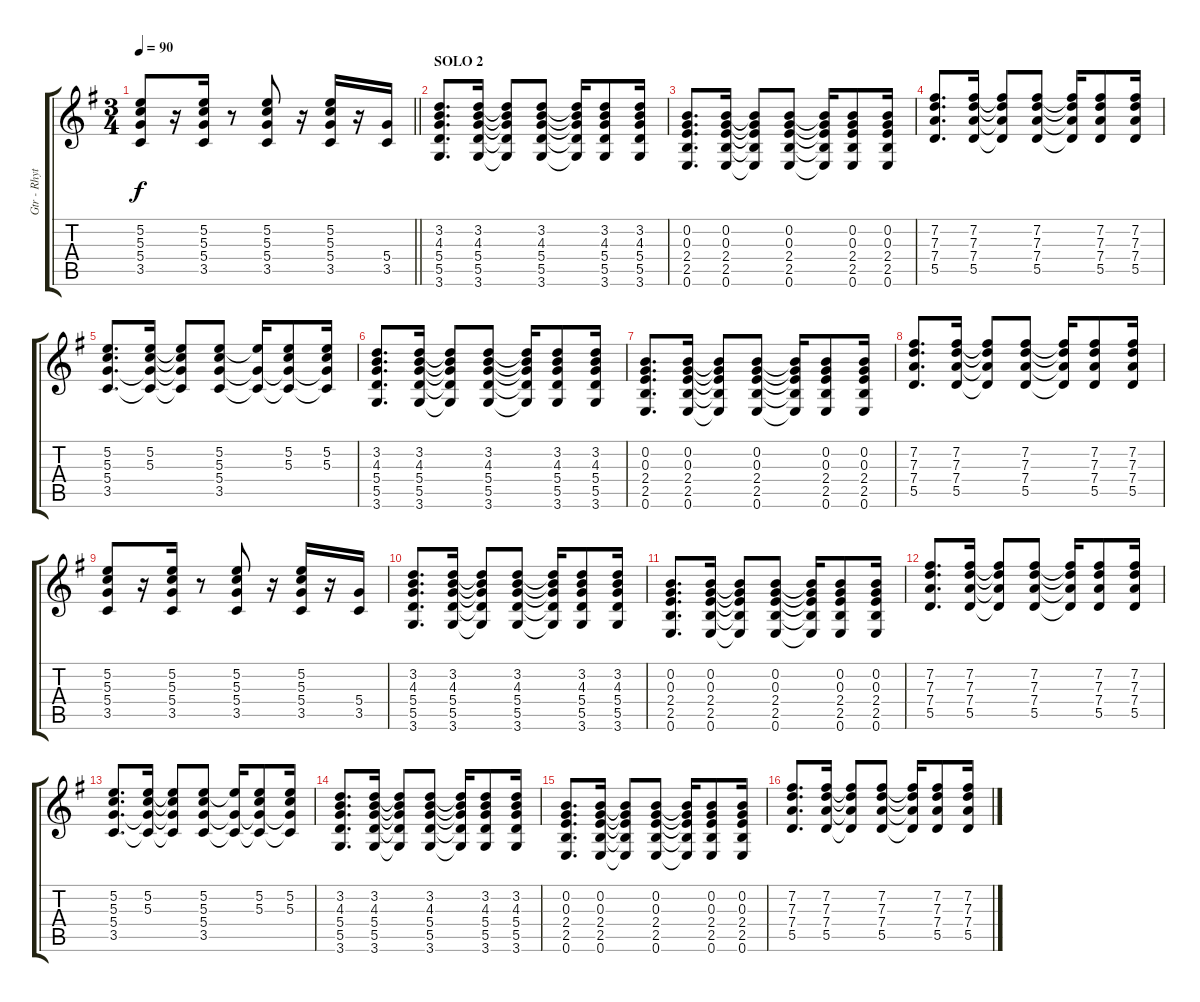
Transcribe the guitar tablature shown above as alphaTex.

\track ("Gtr - Rhythm" "Gtr - Rhyt") {instrument overdrivenguitar}
\staff {score tabs}
\tuning (E4 B3 G3 D3 A2 E2) {hide}
\ts (3 4)
\tempo 90
\clef g2
\barLineRight lightlight
\ks g
(5.2 5.3 5.4 3.5).8{dy f} r.16 (5.2 5.3 5.4 3.5).16 r.8 (5.2 5.3 5.4 3.5).8 r.16 (5.2 5.3 5.4 3.5).16 r.16 (5.4 3.5).16 |
\section ("" "SOLO 2")
(3.2 4.3 5.4 5.5 3.6).8{d} (3.2 4.3 5.4 5.5 3.6).16 (3.2{t} 4.3{t} 5.4{t} 5.5{t} 3.6{t}).8 (3.2 4.3 5.4 5.5 3.6).8 (3.2{t} 4.3{t} 5.4{t} 5.5{t} 3.6{t}).16 (3.2 4.3 5.4 5.5 3.6).8 (3.2 4.3 5.4 5.5 3.6).16 |
(0.2 0.3 2.4 2.5 0.6).8{d} (0.2 0.3 2.4 2.5 0.6).16 (0.2{t} 0.3{t} 2.4{t} 2.5{t} 0.6{t}).8 (0.2 0.3 2.4 2.5 0.6).8 (0.2{t} 0.3{t} 2.4{t} 2.5{t} 0.6{t}).16 (0.2 0.3 2.4 2.5 0.6).8 (0.2 0.3 2.4 2.5 0.6).16 |
(7.2 7.3 7.4 5.5).8{d} (7.2 7.3 7.4 5.5).16 (7.2{t} 7.3{t} 7.4{t} 5.5{t}).8 (7.2 7.3 7.4 5.5).8 (7.2{t} 7.3{t} 7.4{t} 5.5{t}).16 (7.2 7.3 7.4 5.5).8 (7.2 7.3 7.4 5.5).16 |
(5.2 5.3 5.4 3.5).8{d} (5.2 5.3 5.4{t} 3.5{t}).16 (5.2{t} 5.3{t} 5.4{t} 3.5{t}).8 (5.2 5.3 5.4 3.5).8 (5.2{t} 5.4{t} 3.5{t}).16 (5.2 5.3 5.4{t} 3.5{t}).8 (5.2 5.3 5.4{t} 3.5{t}).16 |
(3.2 4.3 5.4 5.5 3.6).8{d} (3.2 4.3 5.4 5.5 3.6).16 (3.2{t} 4.3{t} 5.4{t} 5.5{t} 3.6{t}).8 (3.2 4.3 5.4 5.5 3.6).8 (3.2{t} 4.3{t} 5.4{t} 5.5{t} 3.6{t}).16 (3.2 4.3 5.4 5.5 3.6).8 (3.2 4.3 5.4 5.5 3.6).16 |
(0.2 0.3 2.4 2.5 0.6).8{d} (0.2 0.3 2.4 2.5 0.6).16 (0.2{t} 0.3{t} 2.4{t} 2.5{t} 0.6{t}).8 (0.2 0.3 2.4 2.5 0.6).8 (0.2{t} 0.3{t} 2.4{t} 2.5{t} 0.6{t}).16 (0.2 0.3 2.4 2.5 0.6).8 (0.2 0.3 2.4 2.5 0.6).16 |
(7.2 7.3 7.4 5.5).8{d} (7.2 7.3 7.4 5.5).16 (7.2{t} 7.3{t} 7.4{t} 5.5{t}).8 (7.2 7.3 7.4 5.5).8 (7.2{t} 7.3{t} 7.4{t} 5.5{t}).16 (7.2 7.3 7.4 5.5).8 (7.2 7.3 7.4 5.5).16 |
(5.2 5.3 5.4 3.5).8 r.16 (5.2 5.3 5.4 3.5).16 r.8 (5.2 5.3 5.4 3.5).8 r.16 (5.2 5.3 5.4 3.5).16 r.16 (5.4 3.5).16 |
(3.2 4.3 5.4 5.5 3.6).8{d} (3.2 4.3 5.4 5.5 3.6).16 (3.2{t} 4.3{t} 5.4{t} 5.5{t} 3.6{t}).8 (3.2 4.3 5.4 5.5 3.6).8 (3.2{t} 4.3{t} 5.4{t} 5.5{t} 3.6{t}).16 (3.2 4.3 5.4 5.5 3.6).8 (3.2 4.3 5.4 5.5 3.6).16 |
(0.2 0.3 2.4 2.5 0.6).8{d} (0.2 0.3 2.4 2.5 0.6).16 (0.2{t} 0.3{t} 2.4{t} 2.5{t} 0.6{t}).8 (0.2 0.3 2.4 2.5 0.6).8 (0.2{t} 0.3{t} 2.4{t} 2.5{t} 0.6{t}).16 (0.2 0.3 2.4 2.5 0.6).8 (0.2 0.3 2.4 2.5 0.6).16 |
(7.2 7.3 7.4 5.5).8{d} (7.2 7.3 7.4 5.5).16 (7.2{t} 7.3{t} 7.4{t} 5.5{t}).8 (7.2 7.3 7.4 5.5).8 (7.2{t} 7.3{t} 7.4{t} 5.5{t}).16 (7.2 7.3 7.4 5.5).8 (7.2 7.3 7.4 5.5).16 |
(5.2 5.3 5.4 3.5).8{d} (5.2 5.3 5.4{t} 3.5{t}).16 (5.2{t} 5.3{t} 5.4{t} 3.5{t}).8 (5.2 5.3 5.4 3.5).8 (5.2{t} 5.4{t} 3.5{t}).16 (5.2 5.3 5.4{t} 3.5{t}).8 (5.2 5.3 5.4{t} 3.5{t}).16 |
(3.2 4.3 5.4 5.5 3.6).8{d} (3.2 4.3 5.4 5.5 3.6).16 (3.2{t} 4.3{t} 5.4{t} 5.5{t} 3.6{t}).8 (3.2 4.3 5.4 5.5 3.6).8 (3.2{t} 4.3{t} 5.4{t} 5.5{t} 3.6{t}).16 (3.2 4.3 5.4 5.5 3.6).8 (3.2 4.3 5.4 5.5 3.6).16 |
(0.2 0.3 2.4 2.5 0.6).8{d} (0.2 0.3 2.4 2.5 0.6).16 (0.2{t} 0.3{t} 2.4{t} 2.5{t} 0.6{t}).8 (0.2 0.3 2.4 2.5 0.6).8 (0.2{t} 0.3{t} 2.4{t} 2.5{t} 0.6{t}).16 (0.2 0.3 2.4 2.5 0.6).8 (0.2 0.3 2.4 2.5 0.6).16 |
(7.2 7.3 7.4 5.5).8{d} (7.2 7.3 7.4 5.5).16 (7.2{t} 7.3{t} 7.4{t} 5.5{t}).8 (7.2 7.3 7.4 5.5).8 (7.2{t} 7.3{t} 7.4{t} 5.5{t}).16 (7.2 7.3 7.4 5.5).8 (7.2 7.3 7.4 5.5).16
